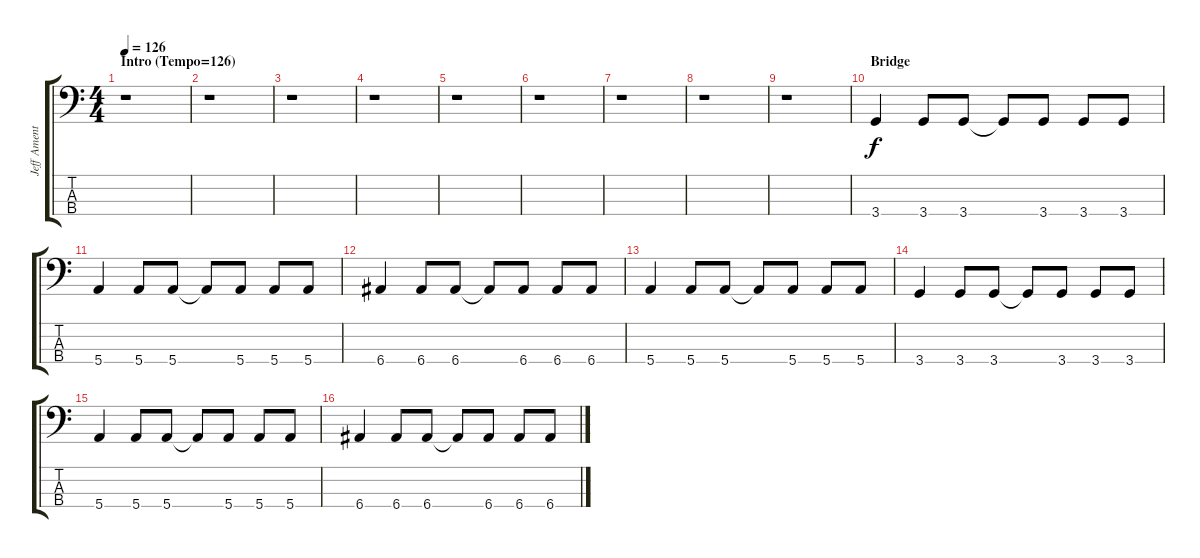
\track ("Jeff Ament - Bass" "Jeff Ament") {instrument electricbassfinger}
\staff {score tabs}
\tuning (G2 D2 A1 E1) {hide}
\ts (4 4)
\section ("" "Intro (Tempo=126)")
\tempo 126
\clef f4
\ks c
r.1{dy f instrument electricbassfinger} |
r.1 |
r.1 |
r.1 |
r.1 |
r.1 |
r.1 |
r.1 |
r.1 |
\section ("" "Bridge")
3.4.4 3.4.8 3.4.8 3.4{t}.8 3.4.8 3.4.8 3.4.8 |
5.4.4 5.4.8 5.4.8 5.4{t}.8 5.4.8 5.4.8 5.4.8 |
6.4.4 6.4.8 6.4.8 6.4{t}.8 6.4.8 6.4.8 6.4.8 |
5.4.4 5.4.8 5.4.8 5.4{t}.8 5.4.8 5.4.8 5.4.8 |
3.4.4 3.4.8 3.4.8 3.4{t}.8 3.4.8 3.4.8 3.4.8 |
5.4.4 5.4.8 5.4.8 5.4{t}.8 5.4.8 5.4.8 5.4.8 |
6.4.4 6.4.8 6.4.8 6.4{t}.8 6.4.8 6.4.8 6.4.8
